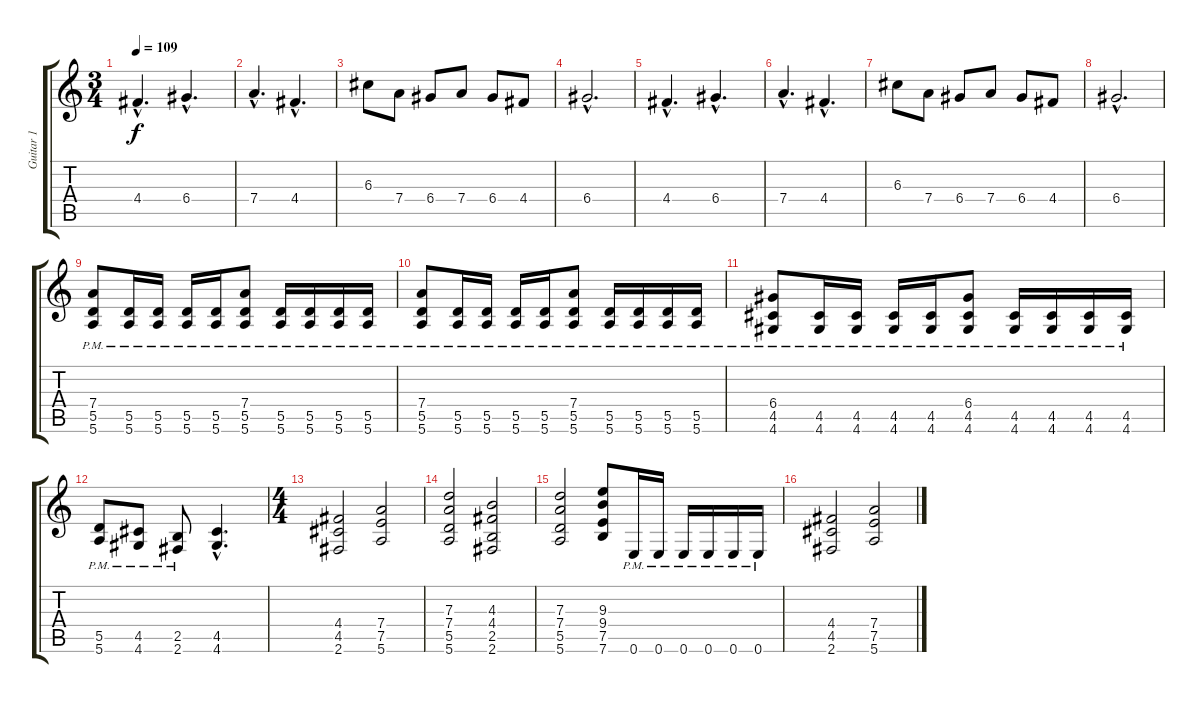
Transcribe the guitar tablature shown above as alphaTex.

\track ("Guitar 1" "Guitar 1") {instrument distortionguitar}
\staff {score tabs}
\tuning (E4 B3 G3 D3 A2 E2) {hide}
\ts (3 4)
\tempo 109
\clef g2
\ks c
4.4{hac}.4{d dy f instrument acousticguitarsteel} 6.4{hac}.4{d} |
7.4{hac}.4{d} 4.4{hac}.4{d} |
6.3.8 7.4.8 6.4.8 7.4.8 6.4.8 4.4.8 |
6.4{hac}.2{d} |
4.4{hac}.4{d} 6.4{hac}.4{d} |
7.4{hac}.4{d} 4.4{hac}.4{d} |
6.3.8 7.4.8 6.4.8 7.4.8 6.4.8 4.4.8 |
6.4{hac}.2{d} |
(7.4{pm} 5.5{pm} 5.6{pm}).8{instrument distortionguitar} (5.5{pm} 5.6{pm}).16 (5.5{pm} 5.6{pm}).16 (5.5{pm} 5.6{pm}).16 (5.5{pm} 5.6{pm}).16 (7.4{pm} 5.5{pm} 5.6{pm}).8 (5.5{pm} 5.6{pm}).16 (5.5{pm} 5.6{pm}).16 (5.5{pm} 5.6{pm}).16 (5.5{pm} 5.6{pm}).16 |
(7.4{pm} 5.5{pm} 5.6{pm}).8 (5.5{pm} 5.6{pm}).16 (5.5{pm} 5.6{pm}).16 (5.5{pm} 5.6{pm}).16 (5.5{pm} 5.6{pm}).16 (7.4{pm} 5.5{pm} 5.6{pm}).8 (5.5{pm} 5.6{pm}).16 (5.5{pm} 5.6{pm}).16 (5.5{pm} 5.6{pm}).16 (5.5{pm} 5.6{pm}).16 |
(6.4{pm} 4.5{pm} 4.6{pm}).8 (4.5{pm} 4.6{pm}).16 (4.5{pm} 4.6{pm}).16 (4.5{pm} 4.6{pm}).16 (4.5{pm} 4.6{pm}).16 (6.4{pm} 4.5{pm} 4.6{pm}).8 (4.5{pm} 4.6{pm}).16 (4.5{pm} 4.6{pm}).16 (4.5{pm} 4.6{pm}).16 (4.5{pm} 4.6{pm}).16 |
(5.5{pm} 5.6{pm}).8 (4.5{pm} 4.6{pm}).8 (2.5{pm} 2.6{pm}).8 (4.5{hac} 4.6{hac}).4{d} |
\ts (4 4)
(4.4 4.5 2.6).2 (7.4 7.5 5.6).2 |
(7.3 7.4 5.5 5.6).2 (4.3 4.4 2.5 2.6).2 |
(7.3 7.4 5.5 5.6).2 (9.3 9.4 7.5 7.6).8 0.6{pm}.16 0.6{pm}.16 0.6{pm}.16 0.6{pm}.16 0.6{pm}.16 0.6{pm}.16 |
(4.4 4.5 2.6).2 (7.4 7.5 5.6).2
